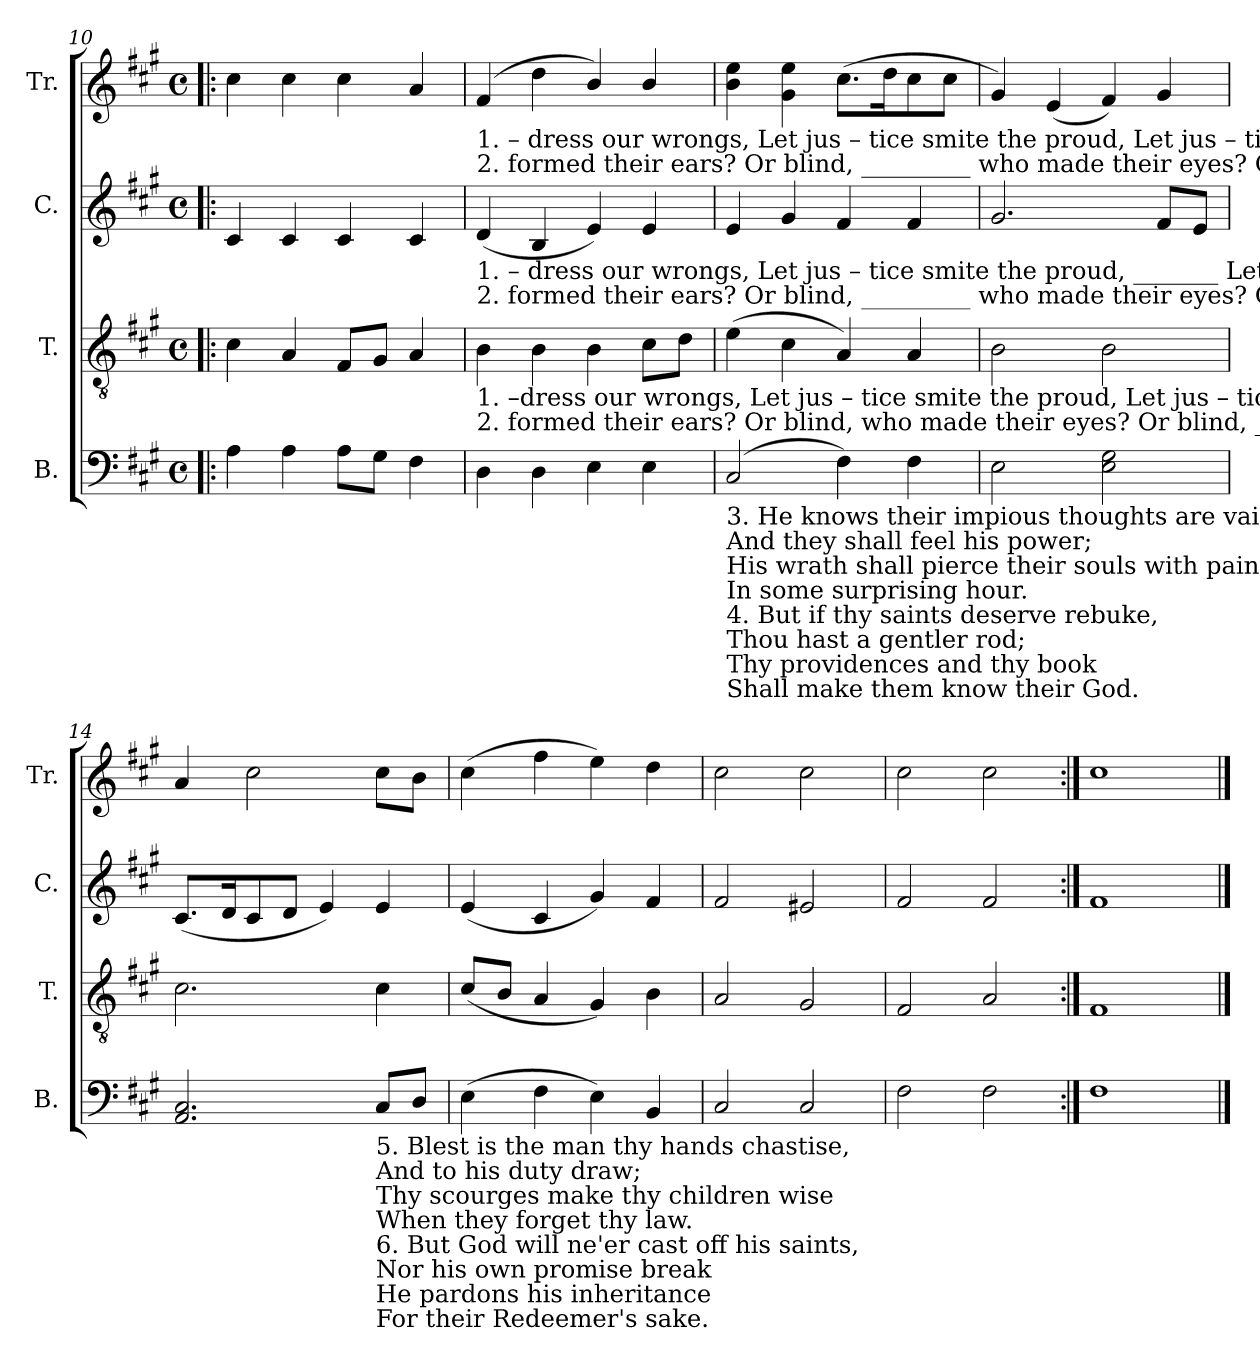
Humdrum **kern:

**kern	**kern	**kern	**kern
*part4	*part3	*part2	*part1
*staff4	*staff3	*staff2	*staff1
*I"B.	*I"T.	*I"C.	*I"Tr.
*I'B.	*I'T.	*I'C.	*I'Tr.
*clefF4	*clefGv2	*clefG2	*clefG2
*k[f#c#g#]	*k[f#c#g#]	*k[f#c#g#]	*k[f#c#g#]
*M4/4	*M4/4	*M4/4	*M4/4
*met(c)	*met(c)	*met(c)	*met(c)
=10!|:	=10!|:	=10!|:	=10!|:
4A\	4c#\	4c#/	4cc#\
4A\	4A/	4c#/	4cc#\
8A\L	8F#/L	4c#/	4cc#\
8G#\J	8G#/J	.	.
4F#\	4A/	4c#/	4a/
!!LO:LB:g=z
=11	=11	=11	=11
!	!	!	!LO:TX:b:t=1. – dress our wrongs, Let jus            –             tice      smite  the   proud,       Let       jus        –       tice smite the proud.  Let
!	!	!	!LO:TX:b:t=2.   formed their ears?  Or blind, _________   who   made  their  eyes?        Or       blind, ____ who made their eyes?  Can
!	!	!LO:TX:b:t=1. – dress our wrongs, Let jus  –  tice    smite            the    proud, _______   Let       jus        –       tice smite the proud.  Let	!
!	!	!LO:TX:b:t=2.   formed their ears?  Or blind, _________   who   made  their  eyes?        Or       blind, ____ who made their eyes?  Can	!
!	!LO:TX:b:t=1. –dress our wrongs, Let jus –  tice      smite   the             proud,                 Let         jus      –       tice smite the  proud.  Let	!	!
!	!LO:TX:b:t=2.   formed their ears?  Or blind, who  made  their          eyes?                    Or       blind, ____ who made their eyes?  Can	!	!
4D\	4B\	(4d/	(4f#/
4D\	4B\	4B/	4dd\
4E\	4B\	4e/)	4b/)
4E\	8c#\L	4e/	4b/
.	8d\J	.	.
=12	=12	=12	=12
!LO:TX:b:t=3. He knows their impious thoughts are vain,	!	!	!
!LO:TX:b:t=And they shall feel his power;	!	!	!
!LO:TX:b:t=His wrath shall pierce their souls with pain	!	!	!
!LO:TX:b:t=In some surprising hour.	!	!	!
!LO:TX:b:t=4. But if thy saints deserve rebuke,	!	!	!
!LO:TX:b:t=Thou hast a gentler rod;	!	!	!
!LO:TX:b:t=Thy providences and thy book	!	!	!
!LO:TX:b:t=Shall make them know their God.	!	!	!
(2C#/	(4e\	4e/	4b\ 4ee\
.	4c#\	4g#/	4g#\ 4ee\
4F#\)	4A/)	4f#/	(8.cc#\L
.	.	.	16dd\K
4F#\	4A/	4f#/	8cc#\
.	.	.	8cc#\J
=13	=13	=13	=13
2E\	2B\	2.g#/	4g#/)
.	.	.	(4e/
2E\ 2G#\	2B\	.	4f#/)
.	.	8f#/L	4g#/
.	.	8e/J	.
=14	=14	=14	=14
2.AA/ 2.C#/	2.c#\	(8.c#/L	4a/
.	.	16d/K	.
.	.	8c#/	2cc#\
.	.	8d/J	.
.	.	4e/)	.
!LO:TX:b:t=5. Blest is the man thy hands chastise,	!	!	!
!LO:TX:b:t=And to his duty draw;	!	!	!
!LO:TX:b:t=Thy scourges make thy children wise	!	!	!
!LO:TX:b:t=When they forget thy law.	!	!	!
!LO:TX:b:t=6. But God will ne'er cast off his saints,	!	!	!
!LO:TX:b:t=Nor his own promise break	!	!	!
!LO:TX:b:t=He pardons his inheritance	!	!	!
!LO:TX:b:t=For their Redeemer's sake.	!	!	!
8C#/L	4c#\	4e/	8cc#\L
8D/J	.	.	8b\J
=15	=15	=15	=15
(4E\	(8c#/L	(4e/	(4cc#\
.	8B/J	.	.
4F#\	4A/	4c#/	4ff#\
4E\)	4G#/)	4g#/)	4ee\)
4BB/	4B\	4f#/	4dd\
=16	=16	=16	=16
2C#/	2A/	2f#/	2cc#\
2C#/	2G#/	2e#X/	2cc#\
=17	=17	=17	=17
2F#\	2F#/	2f#/	2cc#\
2F#\	2A/	2f#/	2cc#\
=18:|!	=18:|!	=18:|!	=18:|!
1F#	1F#	1f#	1cc#
==	==	==	==
*-	*-	*-	*-
